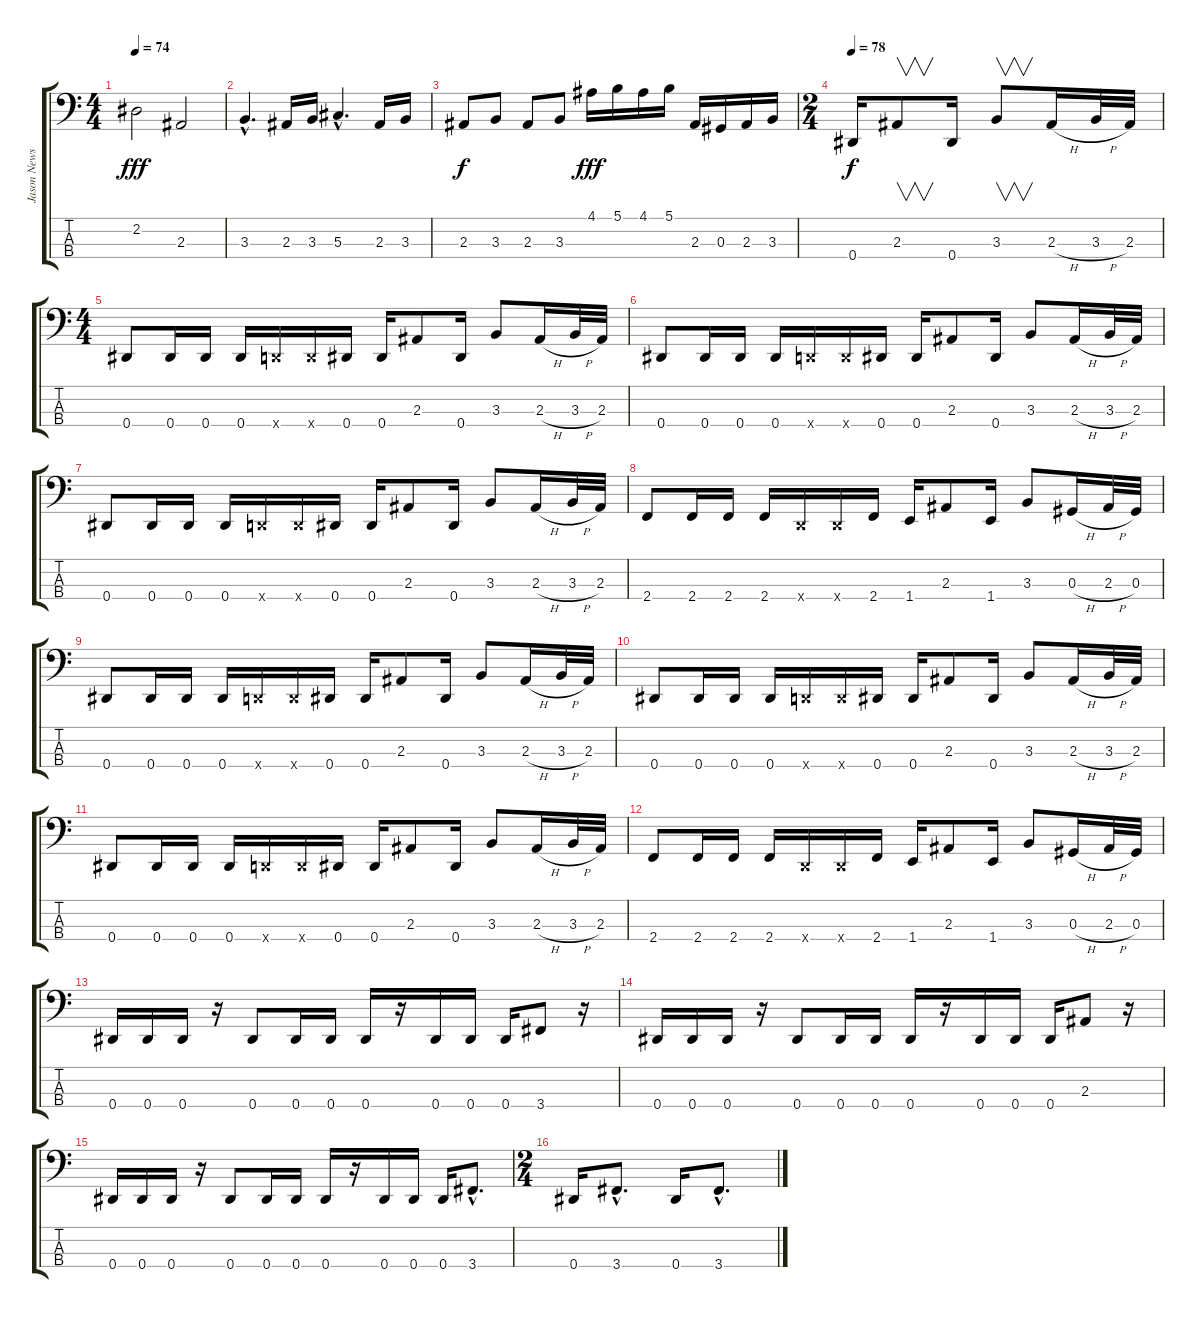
\track ("Jason Newsted" "Jason News") {instrument electricbassfinger}
\staff {score tabs}
\tuning (Gb2 Db2 Ab1 Eb1) {hide}
\ts (4 4)
\tempo 74
\clef f4
\ks c
2.2.2{dy fff} 2.3.2 |
3.3{hac}.4{d} 2.3.16 3.3.16 5.3{hac}.4{d} 2.3.16 3.3.16 |
2.3.8{dy f} 3.3.8 2.3.8 3.3.8 4.1.16{dy fff} 5.1.16 4.1.16 5.1.16 2.3.16 0.3.16 2.3.16 3.3.16 |
\ts (2 4)
\tempo 78
0.4.16{dy f} 2.3.8{v} 0.4.16 3.3.8{v} 2.3{h}.16 3.3{h}.32 2.3.32 |
\ts (4 4)
0.4.8 0.4.16 0.4.16 0.4.16 -1.4{x}.16 -1.4{x}.16 0.4.16 0.4.16 2.3.8 0.4.16 3.3.8 2.3{h}.16 3.3{h}.32 2.3.32 |
0.4.8 0.4.16 0.4.16 0.4.16 -1.4{x}.16 -1.4{x}.16 0.4.16 0.4.16 2.3.8 0.4.16 3.3.8 2.3{h}.16 3.3{h}.32 2.3.32 |
0.4.8 0.4.16 0.4.16 0.4.16 -1.4{x}.16 -1.4{x}.16 0.4.16 0.4.16 2.3.8 0.4.16 3.3.8 2.3{h}.16 3.3{h}.32 2.3.32 |
2.4.8 2.4.16 2.4.16 2.4.16 -1.4{x}.16 -1.4{x}.16 2.4.16 1.4.16 2.3.8 1.4.16 3.3.8 0.3{h}.16 2.3{h}.32 0.3.32 |
0.4.8 0.4.16 0.4.16 0.4.16 -1.4{x}.16 -1.4{x}.16 0.4.16 0.4.16 2.3.8 0.4.16 3.3.8 2.3{h}.16 3.3{h}.32 2.3.32 |
0.4.8 0.4.16 0.4.16 0.4.16 -1.4{x}.16 -1.4{x}.16 0.4.16 0.4.16 2.3.8 0.4.16 3.3.8 2.3{h}.16 3.3{h}.32 2.3.32 |
0.4.8 0.4.16 0.4.16 0.4.16 -1.4{x}.16 -1.4{x}.16 0.4.16 0.4.16 2.3.8 0.4.16 3.3.8 2.3{h}.16 3.3{h}.32 2.3.32 |
2.4.8 2.4.16 2.4.16 2.4.16 -1.4{x}.16 -1.4{x}.16 2.4.16 1.4.16 2.3.8 1.4.16 3.3.8 0.3{h}.16 2.3{h}.32 0.3.32 |
0.4.16 0.4.16 0.4.16 r.16 0.4.8 0.4.16 0.4.16 0.4.16 r.16 0.4.16 0.4.16 0.4.16 3.4.8 r.16 |
0.4.16 0.4.16 0.4.16 r.16 0.4.8 0.4.16 0.4.16 0.4.16 r.16 0.4.16 0.4.16 0.4.16 2.3.8 r.16 |
0.4.16 0.4.16 0.4.16 r.16 0.4.8 0.4.16 0.4.16 0.4.16 r.16 0.4.16 0.4.16 0.4.16 3.4{hac}.8{d} |
\ts (2 4)
0.4.16 3.4{hac}.8{d} 0.4.16 3.4{hac}.8{d}
